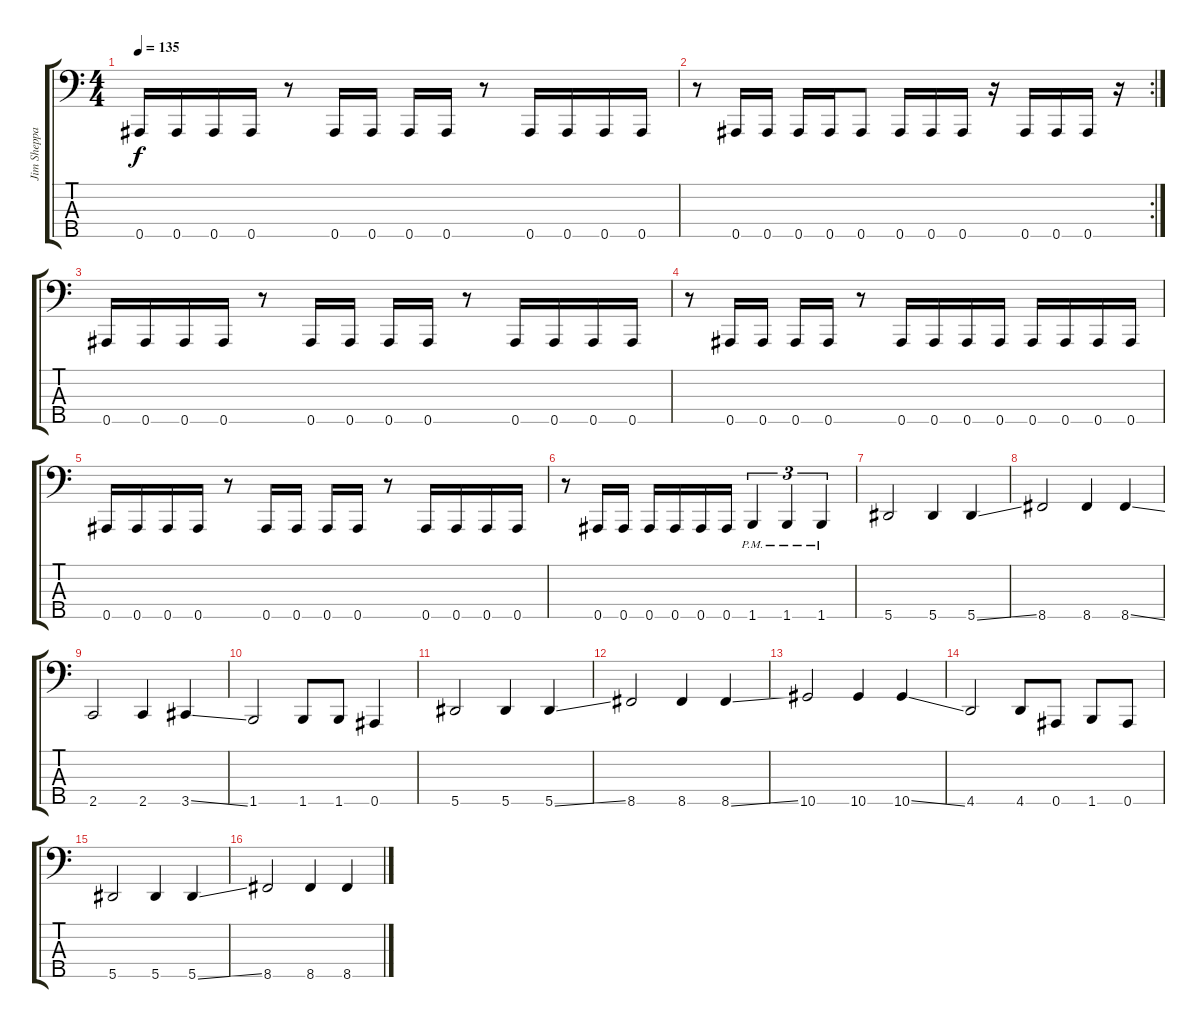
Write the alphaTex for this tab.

\track ("Jim Sheppard" "Jim Sheppa") {instrument electricbasspick}
\staff {score tabs}
\tuning (Gb2 Db2 Ab1 Eb1 Bb0) {hide}
\ts (4 4)
\tempo 135
\clef f4
\ks c
0.5.16{dy f} 0.5.16 0.5.16 0.5.16 r.8 0.5.16 0.5.16 0.5.16 0.5.16 r.8 0.5.16 0.5.16 0.5.16 0.5.16 |
\rc 2
r.8 0.5.16 0.5.16 0.5.16 0.5.16 0.5.8 0.5.16 0.5.16 0.5.16 r.16 0.5.16 0.5.16 0.5.16 r.16 |
0.5.16 0.5.16 0.5.16 0.5.16 r.8 0.5.16 0.5.16 0.5.16 0.5.16 r.8 0.5.16 0.5.16 0.5.16 0.5.16 |
r.8 0.5.16 0.5.16 0.5.16 0.5.16 r.8 0.5.16 0.5.16 0.5.16 0.5.16 0.5.16 0.5.16 0.5.16 0.5.16 |
0.5.16 0.5.16 0.5.16 0.5.16 r.8 0.5.16 0.5.16 0.5.16 0.5.16 r.8 0.5.16 0.5.16 0.5.16 0.5.16 |
r.8 0.5.16 0.5.16 0.5.16 0.5.16 0.5.16 0.5.16 1.5{pm}.4{tu (3 2)} 1.5{pm}.4{tu (3 2)} 1.5{pm}.4{tu (3 2)} |
5.5.2 5.5.4 5.5{ss}.4 |
8.5.2 8.5.4 8.5{ss}.4 |
2.5.2 2.5.4 3.5{ss}.4 |
1.5.2 1.5.8 1.5.8 0.5.4 |
5.5.2 5.5.4 5.5{ss}.4 |
8.5.2 8.5.4 8.5{ss}.4 |
10.5.2 10.5.4 10.5{ss}.4 |
4.5.2 4.5.8 0.5.8 1.5.8 0.5.8 |
5.5.2 5.5.4 5.5{ss}.4 |
8.5.2 8.5.4 8.5{ss}.4
